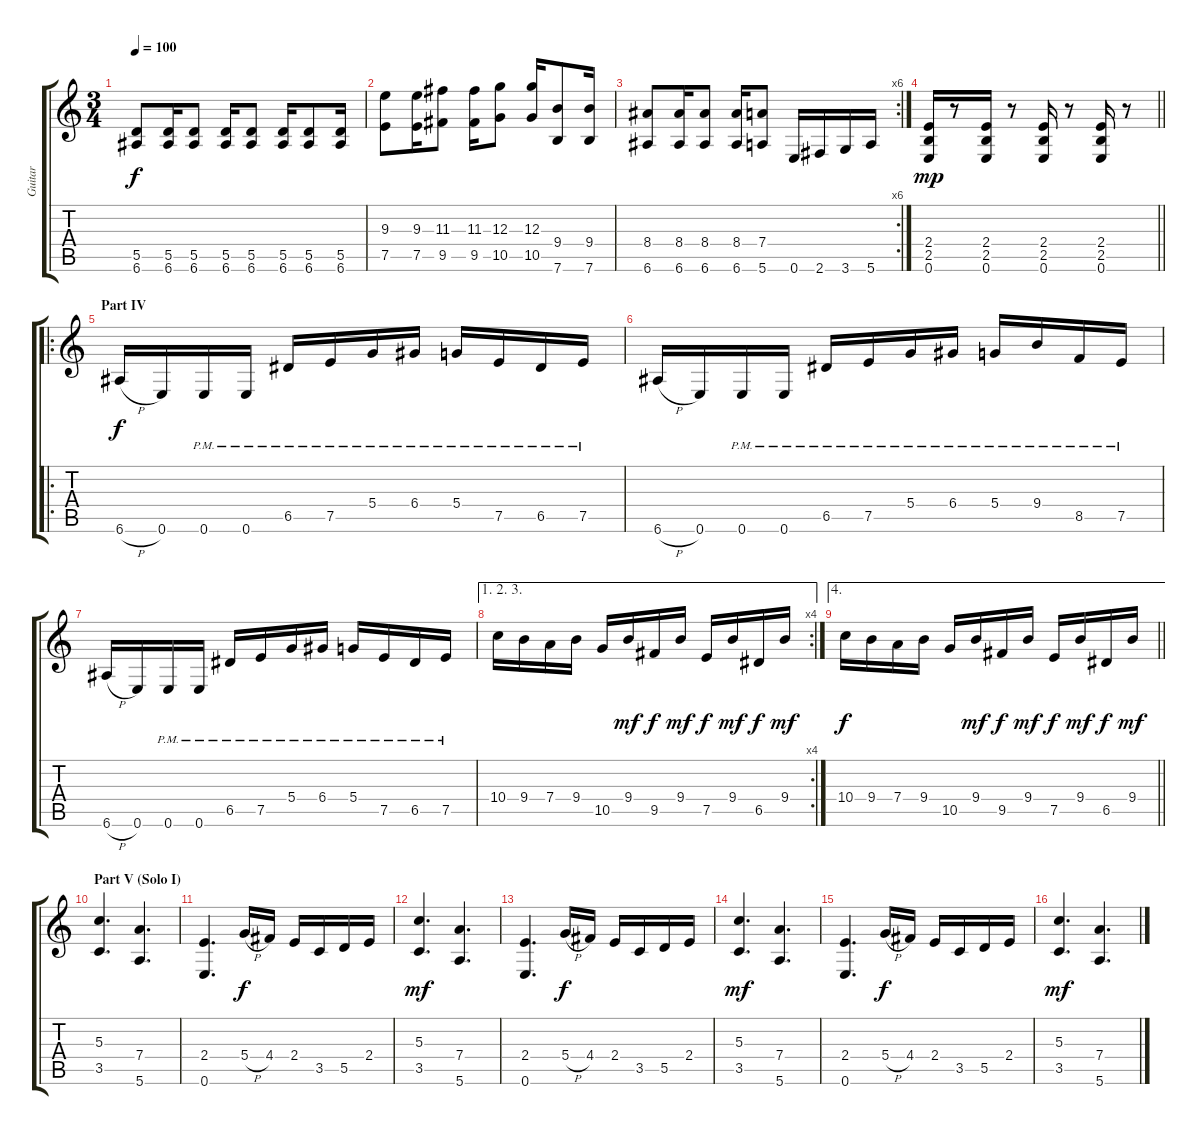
\track ("Guitar" "Guitar") {instrument distortionguitar}
\staff {score tabs}
\tuning (E4 B3 G3 D3 A2 E2) {hide}
\ts (3 4)
\tempo 100
\clef g2
\ks c
(5.5 6.6).8{dy f} (5.5 6.6).16 (5.5 6.6).8 (5.5 6.6).16 (5.5 6.6).8 (5.5 6.6).16 (5.5 6.6).8 (5.5 6.6).16 |
(9.3 7.5).8 (9.3 7.5).16 (11.3 9.5).8 (11.3 9.5).16 (12.3 10.5).8 (12.3 10.5).16 (9.4 7.6).8 (9.4 7.6).16 |
\rc 6
(8.4 6.6).8 (8.4 6.6).16 (8.4 6.6).8 (8.4 6.6).16 (7.4 5.6).8 0.6.16 2.6.16 3.6.16 5.6.16 |
\barLineRight lightlight
(2.4 2.5 0.6).16{dy mp} r.8 (2.4 2.5 0.6).16 r.8 (2.4 2.5 0.6).16 r.8 (2.4 2.5 0.6).16 r.8 |
\ro
\section ("" "Part IV")
6.6{h}.16{dy f} 0.6.16 0.6{pm}.16 0.6{pm}.16 6.5{pm}.16 7.5{pm}.16 5.4{pm}.16 6.4{pm}.16 5.4{pm}.16 7.5{pm}.16 6.5{pm}.16 7.5{pm}.16 |
6.6{h}.16 0.6.16 0.6{pm}.16 0.6{pm}.16 6.5{pm}.16 7.5{pm}.16 5.4{pm}.16 6.4{pm}.16 5.4{pm}.16 9.4{pm}.16 8.5{pm}.16 7.5{pm}.16 |
6.6{h}.16 0.6.16 0.6{pm}.16 0.6{pm}.16 6.5{pm}.16 7.5{pm}.16 5.4{pm}.16 6.4{pm}.16 5.4{pm}.16 7.5{pm}.16 6.5{pm}.16 7.5{pm}.16 |
\ae (1 2 3)
\rc 4
10.4.16 9.4.16 7.4.16 9.4.16 10.5.16 9.4.16{dy mf} 9.5.16{dy f} 9.4.16{dy mf} 7.5.16{dy f} 9.4.16{dy mf} 6.5.16{dy f} 9.4.16{dy mf} |
\ae 4
\barLineRight lightlight
10.4.16{dy f} 9.4.16 7.4.16 9.4.16 10.5.16 9.4.16{dy mf} 9.5.16{dy f} 9.4.16{dy mf} 7.5.16{dy f} 9.4.16{dy mf} 6.5.16{dy f} 9.4.16{dy mf} |
\section ("" "Part V (Solo I)")
(5.3 3.5).4{d} (7.4 5.6).4{d} |
(2.4 0.6).4{d} 5.4{h}.16{dy f} 4.4.16 2.4.16 3.5.16 5.5.16 2.4.16 |
(5.3 3.5).4{d dy mf} (7.4 5.6).4{d} |
(2.4 0.6).4{d} 5.4{h}.16{dy f} 4.4.16 2.4.16 3.5.16 5.5.16 2.4.16 |
(5.3 3.5).4{d dy mf} (7.4 5.6).4{d} |
(2.4 0.6).4{d} 5.4{h}.16{dy f} 4.4.16 2.4.16 3.5.16 5.5.16 2.4.16 |
(5.3 3.5).4{d dy mf} (7.4 5.6).4{d}
